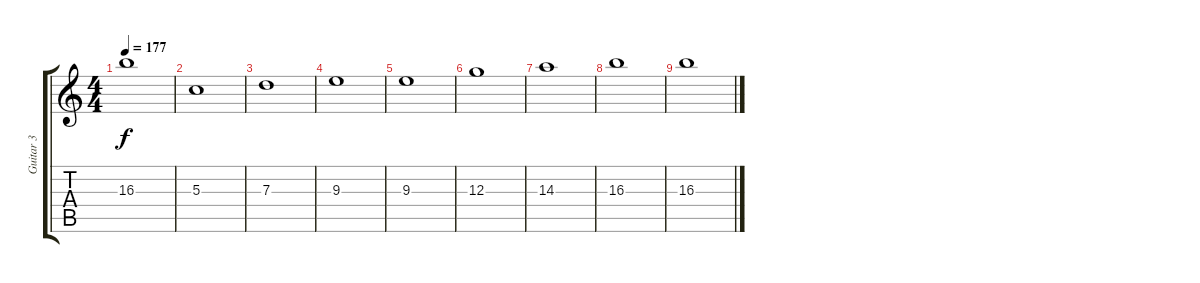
\track ("Guitar 3" "Guitar 3") {instrument distortionguitar}
\staff {score tabs}
\tuning (E4 B3 G3 D3 A2 E2) {hide}
\ts (4 4)
\tempo 177
\clef g2
\ks c
16.3.1{dy f} |
5.3.1 |
7.3.1 |
9.3.1 |
9.3.1 |
12.3.1 |
14.3.1 |
16.3.1 |
16.3.1
